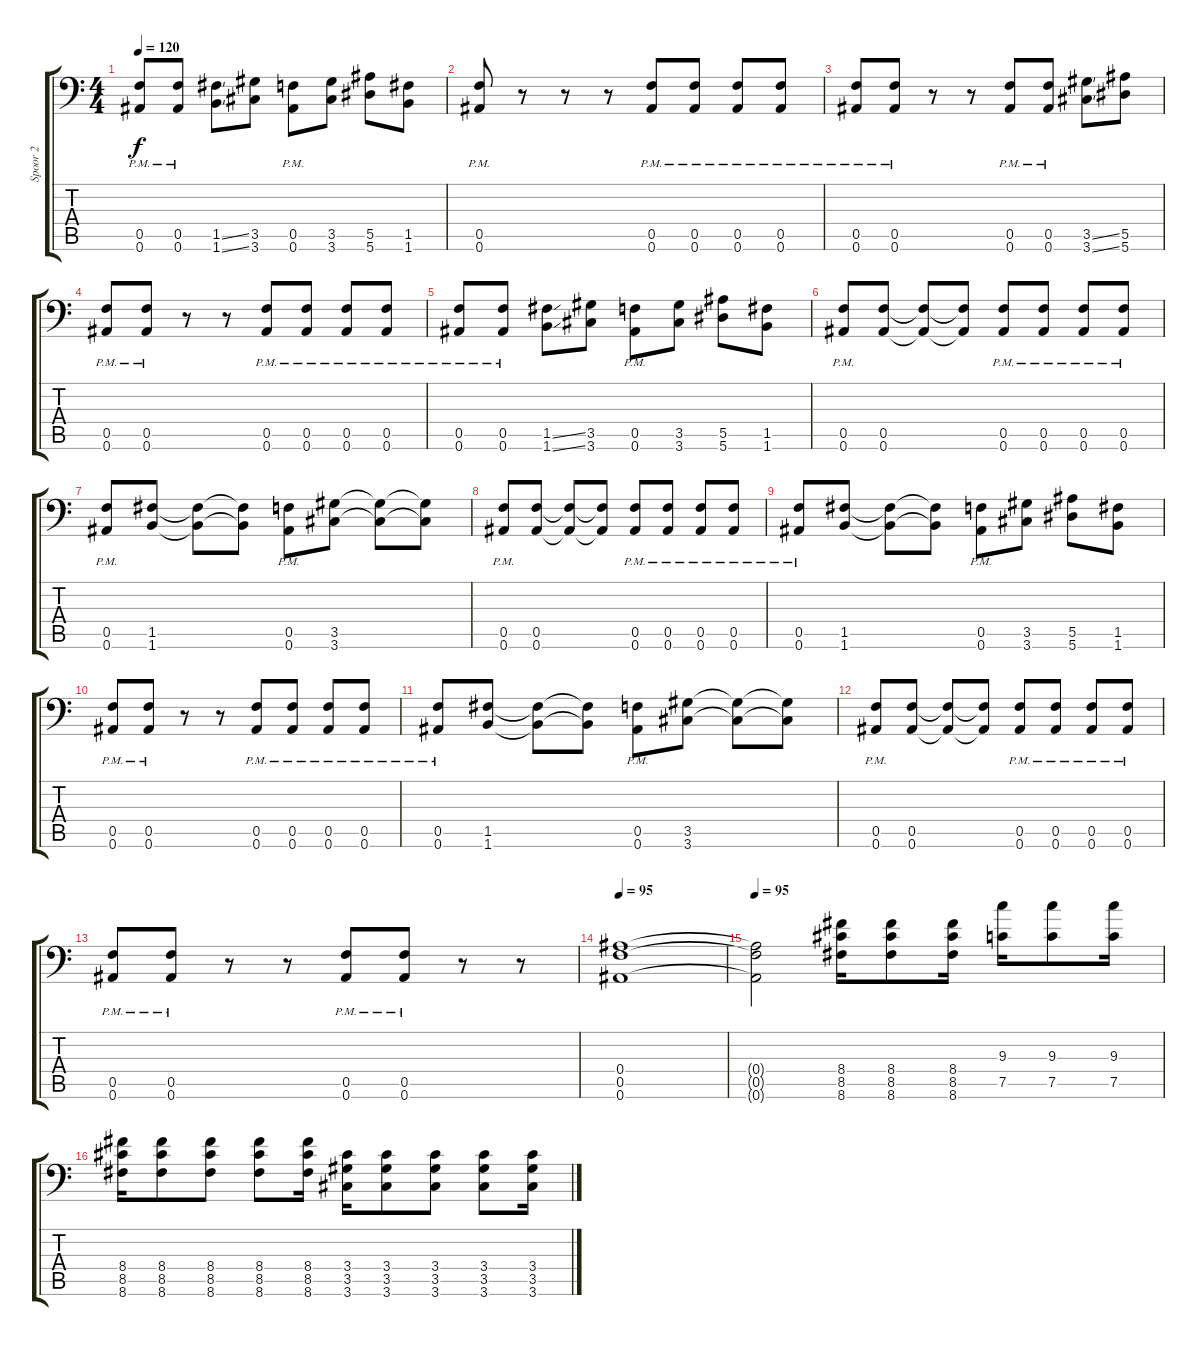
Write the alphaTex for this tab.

\track ("Spoor 2" "Spoor 2") {instrument distortionguitar}
\staff {score tabs}
\tuning (C4 G3 Eb3 Bb2 F2 Bb1) {hide}
\ts (4 4)
\tempo 120
\clef f4
\ks c
(0.5{pm} 0.6{pm}).8{dy f} (0.5{pm} 0.6{pm}).8 (1.5{ss} 1.6{ss}).8 (3.5 3.6).8 (0.5{pm} 0.6{pm}).8 (3.5 3.6).8 (5.5 5.6).8 (1.5 1.6).8 |
(0.5{pm} 0.6{pm}).8 r.8 r.8 r.8 (0.5{pm} 0.6{pm}).8 (0.5{pm} 0.6{pm}).8 (0.5{pm} 0.6{pm}).8 (0.5{pm} 0.6{pm}).8 |
(0.5{pm} 0.6{pm}).8 (0.5{pm} 0.6{pm}).8 r.8 r.8 (0.5{pm} 0.6{pm}).8 (0.5{pm} 0.6{pm}).8 (3.5{ss} 3.6{ss}).8 (5.5 5.6).8 |
(0.5{pm} 0.6{pm}).8 (0.5{pm} 0.6{pm}).8 r.8 r.8 (0.5{pm} 0.6{pm}).8 (0.5{pm} 0.6{pm}).8 (0.5{pm} 0.6{pm}).8 (0.5{pm} 0.6{pm}).8 |
(0.5{pm} 0.6{pm}).8 (0.5{pm} 0.6{pm}).8 (1.5{ss} 1.6{ss}).8 (3.5 3.6).8 (0.5{pm} 0.6{pm}).8 (3.5 3.6).8 (5.5 5.6).8 (1.5 1.6).8 |
(0.5{pm} 0.6{pm}).8 (0.5 0.6).8 (0.5{t} 0.6{t}).8 (0.5{t} 0.6{t}).8 (0.5{pm} 0.6{pm}).8 (0.5{pm} 0.6{pm}).8 (0.5{pm} 0.6{pm}).8 (0.5{pm} 0.6{pm}).8 |
(0.5{pm} 0.6{pm}).8 (1.5 1.6).8 (1.5{t} 1.6{t}).8 (1.5{t} 1.6{t}).8 (0.5{pm} 0.6{pm}).8 (3.5 3.6).8 (3.5{t} 3.6{t}).8 (3.5{t} 3.6{t}).8 |
(0.5{pm} 0.6{pm}).8 (0.5 0.6).8 (0.5{t} 0.6{t}).8 (0.5{t} 0.6{t}).8 (0.5{pm} 0.6{pm}).8 (0.5{pm} 0.6{pm}).8 (0.5{pm} 0.6{pm}).8 (0.5{pm} 0.6{pm}).8 |
(0.5{pm} 0.6{pm}).8 (1.5 1.6).8 (1.5{t} 1.6{t}).8 (1.5{t} 1.6{t}).8 (0.5{pm} 0.6{pm}).8 (3.5 3.6).8 (5.5 5.6).8 (1.5 1.6).8 |
(0.5{pm} 0.6{pm}).8 (0.5{pm} 0.6{pm}).8 r.8 r.8 (0.5{pm} 0.6{pm}).8 (0.5{pm} 0.6{pm}).8 (0.5{pm} 0.6{pm}).8 (0.5{pm} 0.6{pm}).8 |
(0.5{pm} 0.6{pm}).8 (1.5 1.6).8 (1.5{t} 1.6{t}).8 (1.5{t} 1.6{t}).8 (0.5{pm} 0.6{pm}).8 (3.5 3.6).8 (3.5{t} 3.6{t}).8 (3.5{t} 3.6{t}).8 |
(0.5{pm} 0.6{pm}).8 (0.5 0.6).8 (0.5{t} 0.6{t}).8 (0.5{t} 0.6{t}).8 (0.5{pm} 0.6{pm}).8 (0.5{pm} 0.6{pm}).8 (0.5{pm} 0.6{pm}).8 (0.5{pm} 0.6{pm}).8 |
(0.5{pm} 0.6{pm}).8 (0.5{pm} 0.6{pm}).8 r.8 r.8 (0.5{pm} 0.6{pm}).8 (0.5{pm} 0.6{pm}).8 r.8 r.8 |
\tempo 95
(0.4 0.5 0.6).1 |
\tempo 95
(0.4{t} 0.5{t} 0.6{t}).2 (8.4 8.5 8.6).16 (8.4 8.5 8.6).8 (8.4 8.5 8.6).16 (9.3 7.5).16 (9.3 7.5).8 (9.3 7.5).16 |
(8.4 8.5 8.6).16 (8.4 8.5 8.6).8 (8.4 8.5 8.6).8 (8.4 8.5 8.6).8 (8.4 8.5 8.6).16 (3.4 3.5 3.6).16 (3.4 3.5 3.6).8 (3.4 3.5 3.6).8 (3.4 3.5 3.6).8 (3.4 3.5 3.6).16
